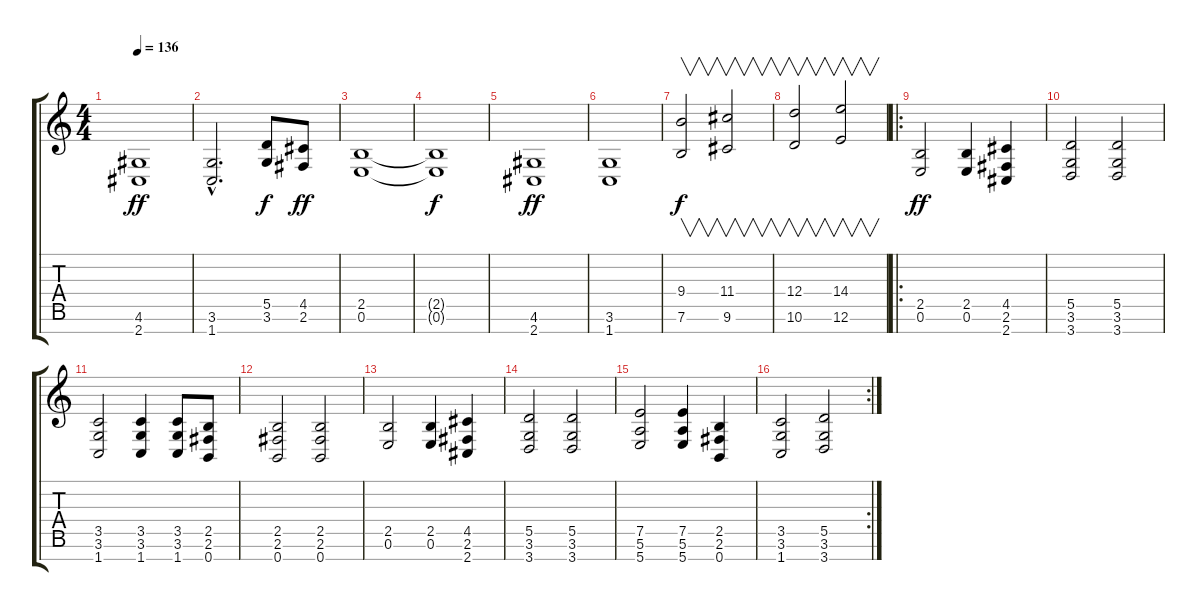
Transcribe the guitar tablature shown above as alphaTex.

\track "" {instrument overdrivenguitar}
\staff {score tabs}
\tuning (E4 B3 G3 D3 A2 E2 B1) {hide}
\ts (4 4)
\tempo 136
\clef g2
\ks c
(4.6 2.7).1{dy ff} |
(3.6{hac} 1.7{hac}).2{d} (5.5 3.6).8{dy f} (4.5 2.6).8{dy ff} |
(2.5 0.6).1 |
(2.5{t} 0.6{t}).1{dy f} |
(4.6 2.7).1{dy ff} |
(3.6 1.7).1 |
(9.4 7.6).2{v dy f} (11.4 9.6).2{v} |
(12.4 10.6).2{v} (14.4 12.6).2{v} |
\ro
(2.5 0.6).2{dy ff} (2.5 0.6).4 (4.5 2.6 2.7).4 |
(5.5 3.6 3.7).2 (5.5 3.6 3.7).2 |
(3.5 3.6 1.7).2 (3.5 3.6 1.7).4 (3.5 3.6 1.7).8 (2.5 2.6 0.7).8 |
(2.5 2.6 0.7).2 (2.5 2.6 0.7).2 |
(2.5 0.6).2 (2.5 0.6).4 (4.5 2.6 2.7).4 |
(5.5 3.6 3.7).2 (5.5 3.6 3.7).2 |
(7.5 5.6 5.7).2 (7.5 5.6 5.7).4 (2.5 2.6 0.7).4 |
\rc 2
(3.5 3.6 1.7).2 (5.5 3.6 3.7).2
